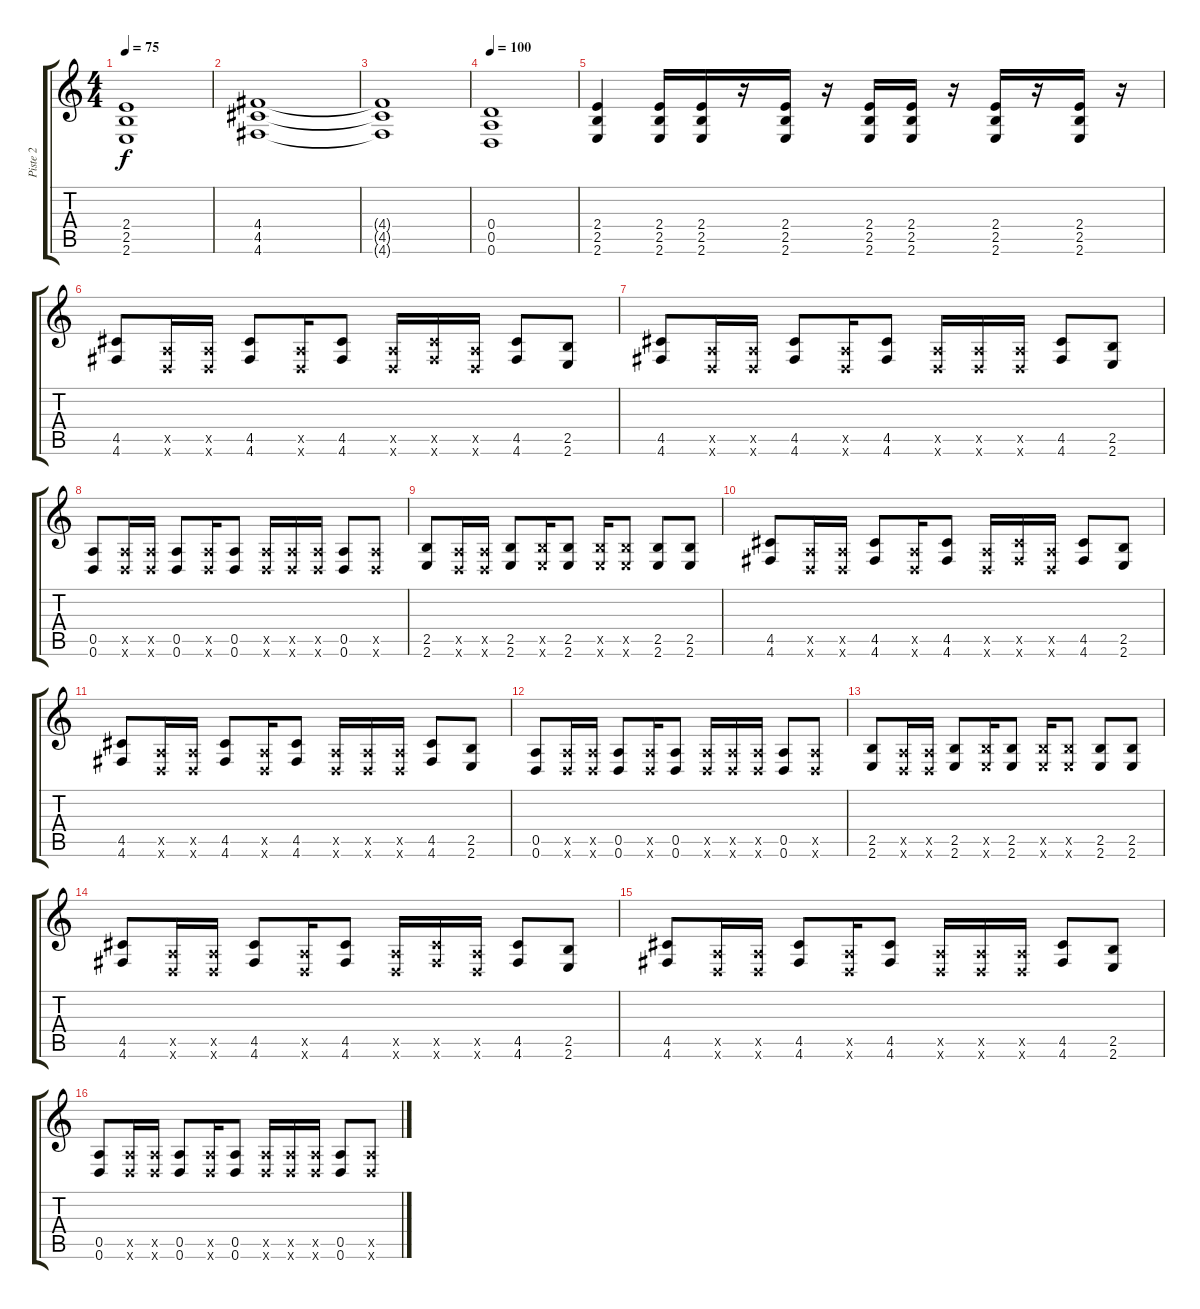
\track ("Piste 2" "Piste 2") {instrument overdrivenguitar}
\staff {score tabs}
\tuning (E4 B3 G3 D3 A2 D2) {hide}
\ts (4 4)
\tempo 75
\clef g2
\ks c
(2.4 2.5 2.6).1{dy f} |
(4.4 4.5 4.6).1 |
(4.4{t} 4.5{t} 4.6{t}).1 |
\tempo 100
(0.4 0.5 0.6).1 |
(2.4 2.5 2.6).4 (2.4 2.5 2.6).16 (2.4 2.5 2.6).16 r.16 (2.4 2.5 2.6).16 r.16 (2.4 2.5 2.6).16 (2.4 2.5 2.6).16 r.16 (2.4 2.5 2.6).16 r.16 (2.4 2.5 2.6).16 r.16 |
(4.5 4.6).8 (0.5{x} 0.6{x}).16 (0.5{x} 0.6{x}).16 (4.5 4.6).8 (0.5{x} 0.6{x}).16 (4.5 4.6).8 (0.5{x} 0.6{x}).16 (4.5{x} 4.6{x}).16 (0.5{x} 0.6{x}).16 (4.5 4.6).8 (2.5 2.6).8 |
(4.5 4.6).8 (0.5{x} 0.6{x}).16 (0.5{x} 0.6{x}).16 (4.5 4.6).8 (0.5{x} 0.6{x}).16 (4.5 4.6).8 (0.5{x} 0.6{x}).16 (0.5{x} 0.6{x}).16 (0.5{x} 0.6{x}).16 (4.5 4.6).8 (2.5 2.6).8 |
(0.5 0.6).8 (0.5{x} 0.6{x}).16 (0.5{x} 0.6{x}).16 (0.5 0.6).8 (0.5{x} 0.6{x}).16 (0.5 0.6).8 (0.5{x} 0.6{x}).16 (0.5{x} 0.6{x}).16 (0.5{x} 0.6{x}).16 (0.5 0.6).8 (0.5{x} 0.6{x}).8 |
(2.5 2.6).8 (0.5{x} 0.6{x}).16 (0.5{x} 0.6{x}).16 (2.5 2.6).8 (2.5{x} 2.6{x}).16 (2.5 2.6).8 (2.5{x} 2.6{x}).16 (2.5{x} 2.6{x}).8 (2.5 2.6).8 (2.5 2.6).8 |
(4.5 4.6).8 (0.5{x} 0.6{x}).16 (0.5{x} 0.6{x}).16 (4.5 4.6).8 (0.5{x} 0.6{x}).16 (4.5 4.6).8 (0.5{x} 0.6{x}).16 (4.5{x} 4.6{x}).16 (0.5{x} 0.6{x}).16 (4.5 4.6).8 (2.5 2.6).8 |
(4.5 4.6).8 (0.5{x} 0.6{x}).16 (0.5{x} 0.6{x}).16 (4.5 4.6).8 (0.5{x} 0.6{x}).16 (4.5 4.6).8 (0.5{x} 0.6{x}).16 (0.5{x} 0.6{x}).16 (0.5{x} 0.6{x}).16 (4.5 4.6).8 (2.5 2.6).8 |
(0.5 0.6).8 (0.5{x} 0.6{x}).16 (0.5{x} 0.6{x}).16 (0.5 0.6).8 (0.5{x} 0.6{x}).16 (0.5 0.6).8 (0.5{x} 0.6{x}).16 (0.5{x} 0.6{x}).16 (0.5{x} 0.6{x}).16 (0.5 0.6).8 (0.5{x} 0.6{x}).8 |
(2.5 2.6).8 (0.5{x} 0.6{x}).16 (0.5{x} 0.6{x}).16 (2.5 2.6).8 (2.5{x} 2.6{x}).16 (2.5 2.6).8 (2.5{x} 2.6{x}).16 (2.5{x} 2.6{x}).8 (2.5 2.6).8 (2.5 2.6).8 |
(4.5 4.6).8 (0.5{x} 0.6{x}).16 (0.5{x} 0.6{x}).16 (4.5 4.6).8 (0.5{x} 0.6{x}).16 (4.5 4.6).8 (0.5{x} 0.6{x}).16 (4.5{x} 4.6{x}).16 (0.5{x} 0.6{x}).16 (4.5 4.6).8 (2.5 2.6).8 |
(4.5 4.6).8 (0.5{x} 0.6{x}).16 (0.5{x} 0.6{x}).16 (4.5 4.6).8 (0.5{x} 0.6{x}).16 (4.5 4.6).8 (0.5{x} 0.6{x}).16 (0.5{x} 0.6{x}).16 (0.5{x} 0.6{x}).16 (4.5 4.6).8 (2.5 2.6).8 |
(0.5 0.6).8 (0.5{x} 0.6{x}).16 (0.5{x} 0.6{x}).16 (0.5 0.6).8 (0.5{x} 0.6{x}).16 (0.5 0.6).8 (0.5{x} 0.6{x}).16 (0.5{x} 0.6{x}).16 (0.5{x} 0.6{x}).16 (0.5 0.6).8 (0.5{x} 0.6{x}).8
